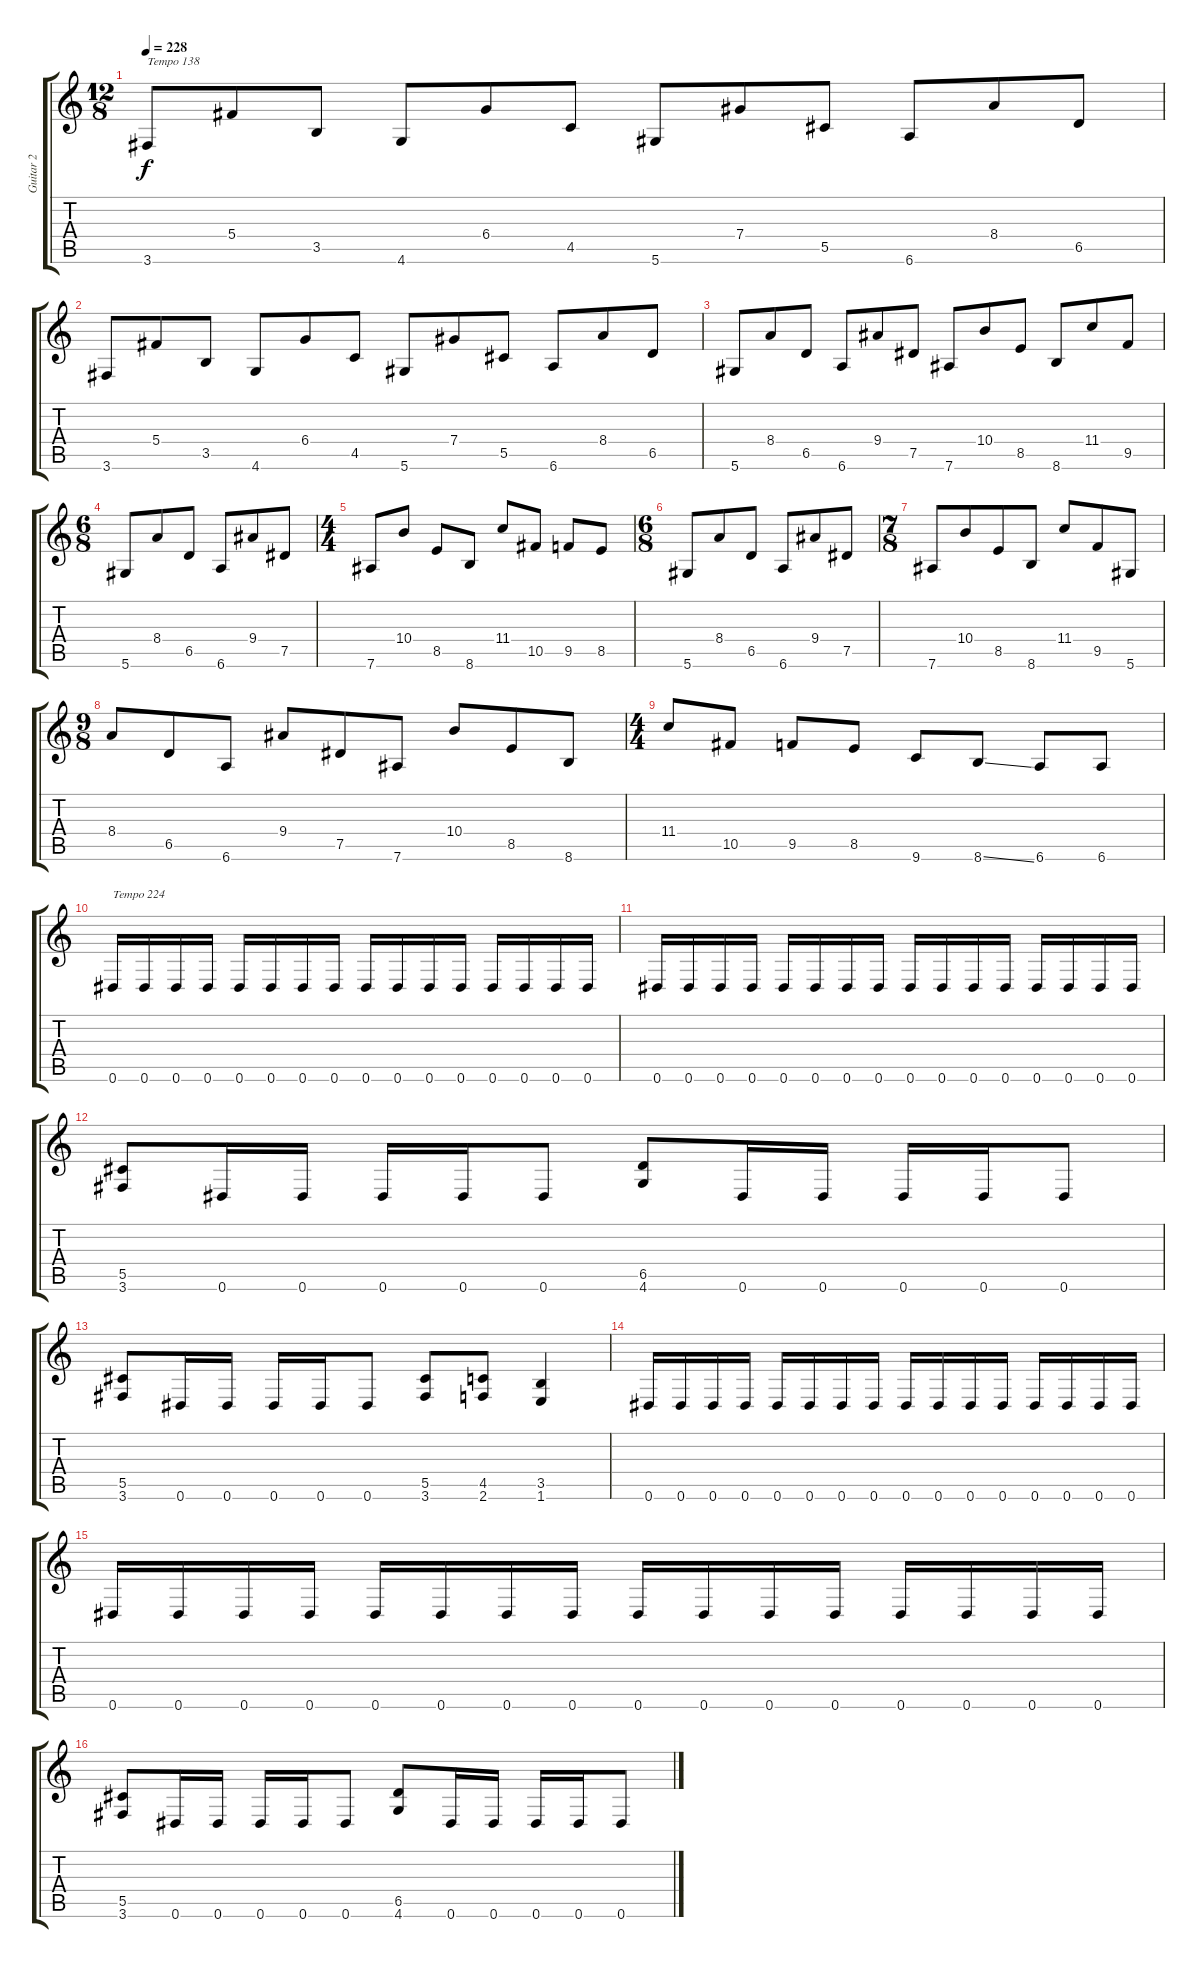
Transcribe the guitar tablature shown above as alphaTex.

\track ("Guitar 2" "Guitar 2") {instrument distortionguitar}
\staff {score tabs}
\tuning (Eb4 Bb3 Gb3 Db3 Ab2 Eb2) {hide}
\ts (12 8)
\tempo 228
\clef g2
\ks c
3.6.8{txt "Tempo 138" dy f} 5.4.8 3.5.8 4.6.8 6.4.8 4.5.8 5.6.8 7.4.8 5.5.8 6.6.8 8.4.8 6.5.8 |
3.6.8 5.4.8 3.5.8 4.6.8 6.4.8 4.5.8 5.6.8 7.4.8 5.5.8 6.6.8 8.4.8 6.5.8 |
5.6.8 8.4.8 6.5.8 6.6.8 9.4.8 7.5.8 7.6.8 10.4.8 8.5.8 8.6.8 11.4.8 9.5.8 |
\ts (6 8)
5.6.8 8.4.8 6.5.8 6.6.8 9.4.8 7.5.8 |
\ts (4 4)
7.6.8 10.4.8 8.5.8 8.6.8 11.4.8 10.5.8 9.5.8 8.5.8 |
\ts (6 8)
5.6.8 8.4.8 6.5.8 6.6.8 9.4.8 7.5.8 |
\ts (7 8)
7.6.8 10.4.8 8.5.8 8.6.8 11.4.8 9.5.8 5.6.8 |
\ts (9 8)
8.4.8 6.5.8 6.6.8 9.4.8 7.5.8 7.6.8 10.4.8 8.5.8 8.6.8 |
\ts (4 4)
11.4.8 10.5.8 9.5.8 8.5.8 9.6.8 8.6{ss}.8 6.6.8 6.6.8 |
0.6.16{txt "Tempo 224"} 0.6.16 0.6.16 0.6.16 0.6.16 0.6.16 0.6.16 0.6.16 0.6.16 0.6.16 0.6.16 0.6.16 0.6.16 0.6.16 0.6.16 0.6.16 |
0.6.16 0.6.16 0.6.16 0.6.16 0.6.16 0.6.16 0.6.16 0.6.16 0.6.16 0.6.16 0.6.16 0.6.16 0.6.16 0.6.16 0.6.16 0.6.16 |
(5.5 3.6).8 0.6.16 0.6.16 0.6.16 0.6.16 0.6.8 (6.5 4.6).8 0.6.16 0.6.16 0.6.16 0.6.16 0.6.8 |
(5.5 3.6).8 0.6.16 0.6.16 0.6.16 0.6.16 0.6.8 (5.5 3.6).8 (4.5 2.6).8 (3.5 1.6).4 |
0.6.16 0.6.16 0.6.16 0.6.16 0.6.16 0.6.16 0.6.16 0.6.16 0.6.16 0.6.16 0.6.16 0.6.16 0.6.16 0.6.16 0.6.16 0.6.16 |
0.6.16 0.6.16 0.6.16 0.6.16 0.6.16 0.6.16 0.6.16 0.6.16 0.6.16 0.6.16 0.6.16 0.6.16 0.6.16 0.6.16 0.6.16 0.6.16 |
(5.5 3.6).8 0.6.16 0.6.16 0.6.16 0.6.16 0.6.8 (6.5 4.6).8 0.6.16 0.6.16 0.6.16 0.6.16 0.6.8
